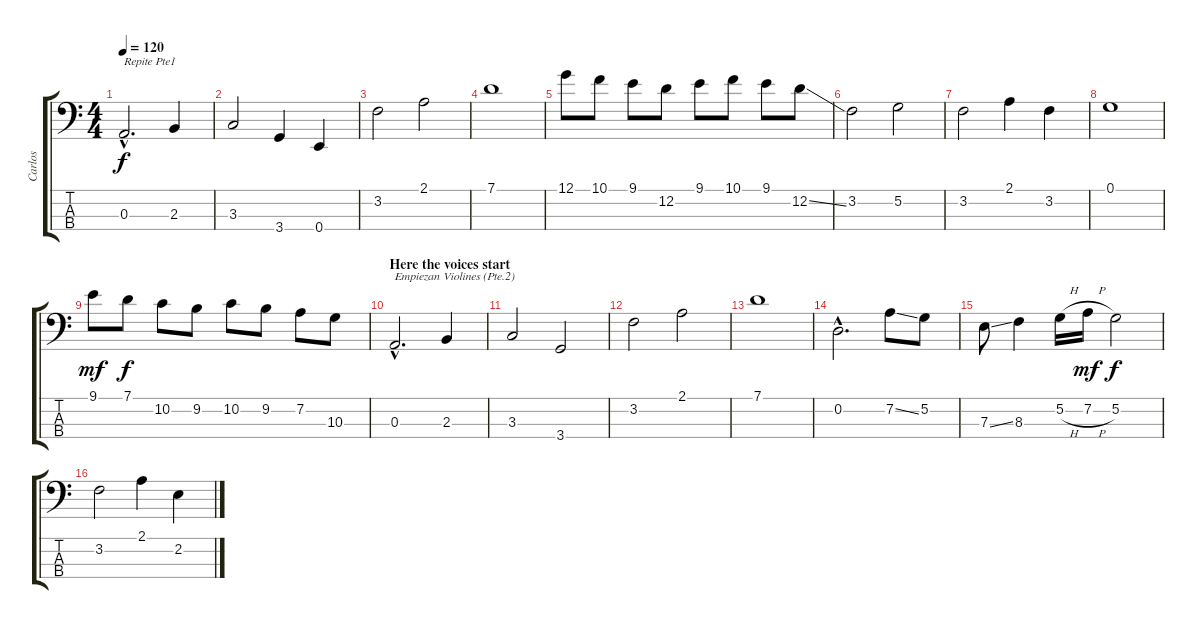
\track ("Carlos" "Carlos") {instrument electricbassfinger}
\staff {score tabs}
\tuning (G2 D2 A1 E1) {hide}
\ts (4 4)
\tempo 120
\clef f4
\ks c
0.3{hac}.2{d txt "Repite Pte1" dy f} 2.3.4 |
3.3.2 3.4.4 0.4.4 |
3.2.2 2.1.2 |
7.1.1 |
12.1.8 10.1.8 9.1.8 12.2.8 9.1.8 10.1.8 9.1.8 12.2{ss}.8 |
3.2.2 5.2.2 |
3.2.2 2.1.4 3.2.4 |
0.1.1 |
9.1.8{dy mf} 7.1.8{dy f} 10.2.8 9.2.8 10.2.8 9.2.8 7.2.8 10.3.8 |
\section ("" "Here the voices start")
0.3{hac}.2{d txt "Empiezan Violines (Pte.2)"} 2.3.4 |
3.3.2 3.4.2 |
3.2.2 2.1.2 |
7.1.1 |
0.2{hac}.2{d} 7.2{ss}.8 5.2.8 |
7.3{ss}.8 8.3.4 5.2{h}.16 7.2{h}.16{dy mf} 5.2.2{dy f} |
3.2.2 2.1.4 2.2.4
